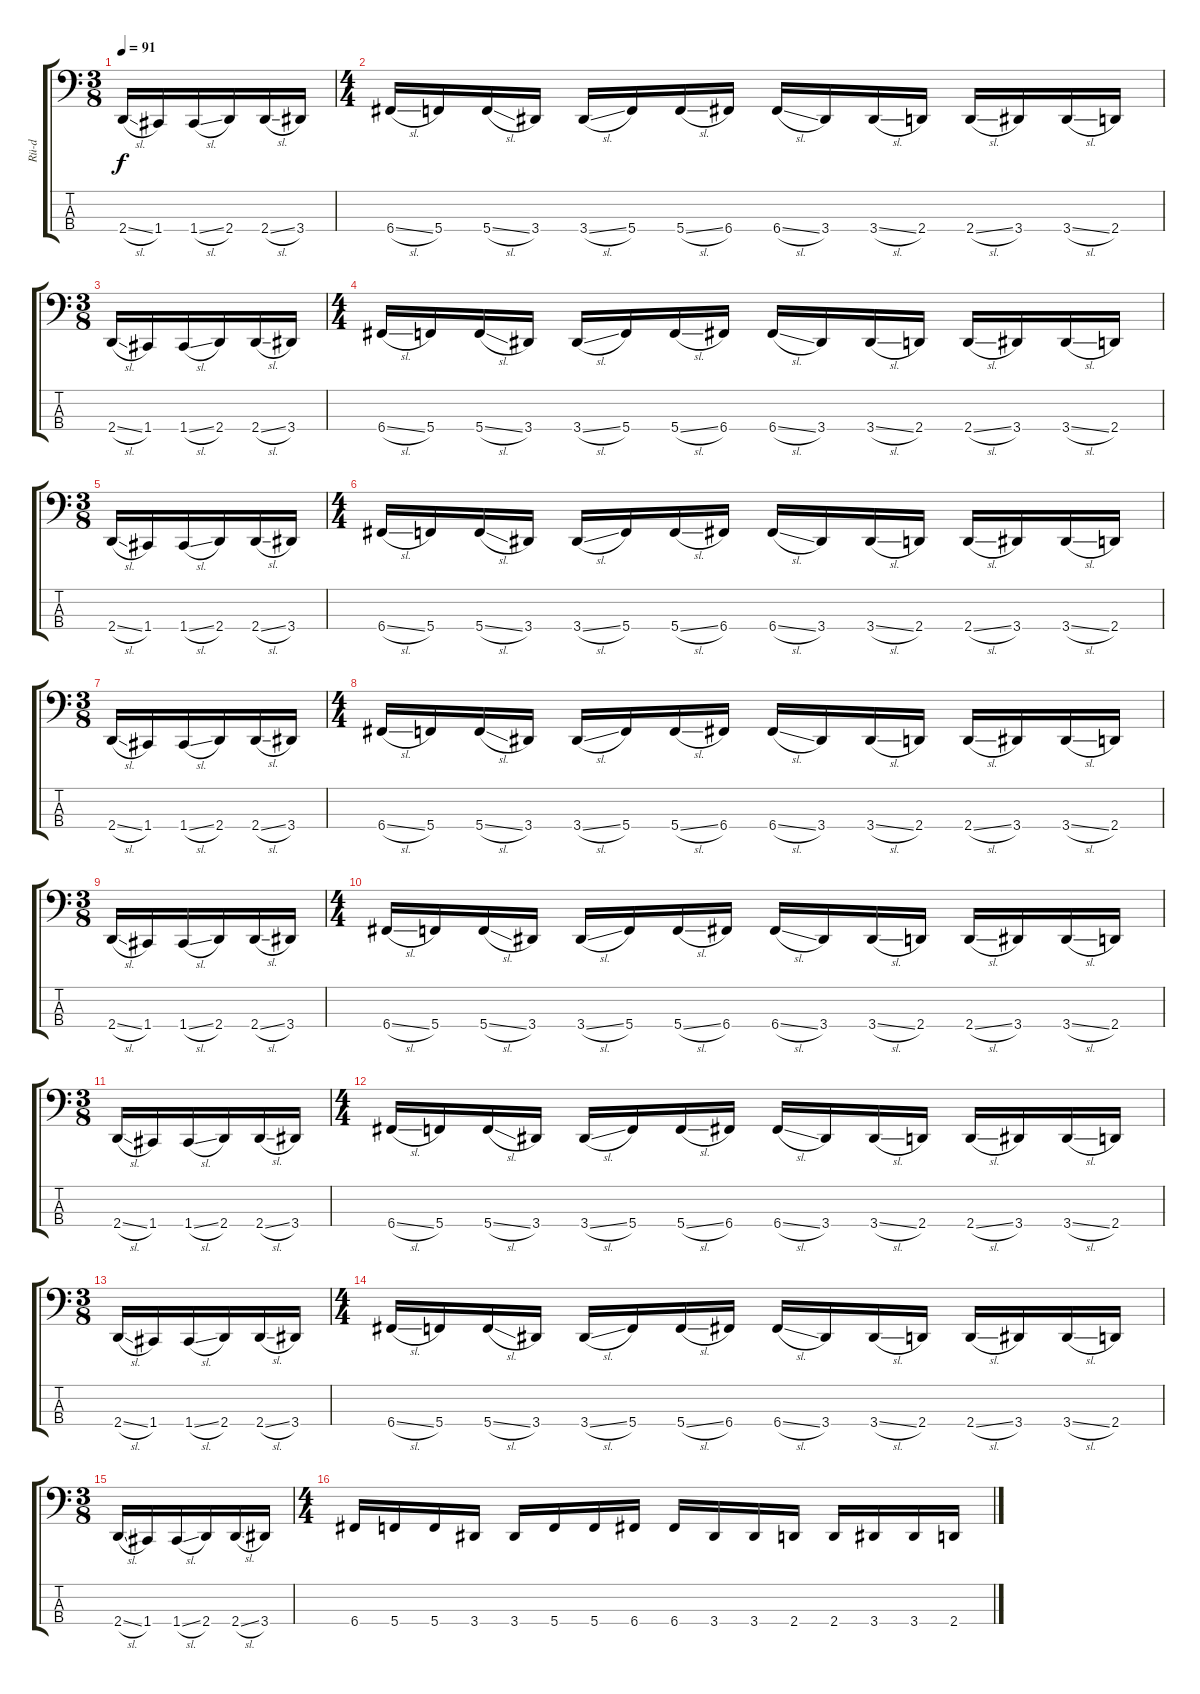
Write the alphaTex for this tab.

\track ("Rü-d" "Rü-d") {instrument electricbassfinger}
\staff {score tabs}
\tuning (F2 C2 G1 C1) {hide}
\ts (3 8)
\tempo 91
\clef f4
\ks c
2.4{sl}.16{dy f} 1.4.16 1.4{sl}.16 2.4.16 2.4{sl}.16 3.4.16 |
\ts (4 4)
6.4{sl}.16 5.4.16 5.4{sl}.16 3.4.16 3.4{sl}.16 5.4.16 5.4{sl}.16 6.4.16 6.4{sl}.16 3.4.16 3.4{sl}.16 2.4.16 2.4{sl}.16 3.4.16 3.4{sl}.16 2.4.16 |
\ts (3 8)
2.4{sl}.16 1.4.16 1.4{sl}.16 2.4.16 2.4{sl}.16 3.4.16 |
\ts (4 4)
6.4{sl}.16 5.4.16 5.4{sl}.16 3.4.16 3.4{sl}.16 5.4.16 5.4{sl}.16 6.4.16 6.4{sl}.16 3.4.16 3.4{sl}.16 2.4.16 2.4{sl}.16 3.4.16 3.4{sl}.16 2.4.16 |
\ts (3 8)
2.4{sl}.16 1.4.16 1.4{sl}.16 2.4.16 2.4{sl}.16 3.4.16 |
\ts (4 4)
6.4{sl}.16 5.4.16 5.4{sl}.16 3.4.16 3.4{sl}.16 5.4.16 5.4{sl}.16 6.4.16 6.4{sl}.16 3.4.16 3.4{sl}.16 2.4.16 2.4{sl}.16 3.4.16 3.4{sl}.16 2.4.16 |
\ts (3 8)
2.4{sl}.16 1.4.16 1.4{sl}.16 2.4.16 2.4{sl}.16 3.4.16 |
\ts (4 4)
6.4{sl}.16 5.4.16 5.4{sl}.16 3.4.16 3.4{sl}.16 5.4.16 5.4{sl}.16 6.4.16 6.4{sl}.16 3.4.16 3.4{sl}.16 2.4.16 2.4{sl}.16 3.4.16 3.4{sl}.16 2.4.16 |
\ts (3 8)
2.4{sl}.16 1.4.16 1.4{sl}.16 2.4.16 2.4{sl}.16 3.4.16 |
\ts (4 4)
6.4{sl}.16 5.4.16 5.4{sl}.16 3.4.16 3.4{sl}.16 5.4.16 5.4{sl}.16 6.4.16 6.4{sl}.16 3.4.16 3.4{sl}.16 2.4.16 2.4{sl}.16 3.4.16 3.4{sl}.16 2.4.16 |
\ts (3 8)
2.4{sl}.16 1.4.16 1.4{sl}.16 2.4.16 2.4{sl}.16 3.4.16 |
\ts (4 4)
6.4{sl}.16 5.4.16 5.4{sl}.16 3.4.16 3.4{sl}.16 5.4.16 5.4{sl}.16 6.4.16 6.4{sl}.16 3.4.16 3.4{sl}.16 2.4.16 2.4{sl}.16 3.4.16 3.4{sl}.16 2.4.16 |
\ts (3 8)
2.4{sl}.16 1.4.16 1.4{sl}.16 2.4.16 2.4{sl}.16 3.4.16 |
\ts (4 4)
6.4{sl}.16 5.4.16 5.4{sl}.16 3.4.16 3.4{sl}.16 5.4.16 5.4{sl}.16 6.4.16 6.4{sl}.16 3.4.16 3.4{sl}.16 2.4.16 2.4{sl}.16 3.4.16 3.4{sl}.16 2.4.16 |
\ts (3 8)
2.4{sl}.16 1.4.16 1.4{sl}.16 2.4.16 2.4{sl}.16 3.4.16 |
\ts (4 4)
6.4.16 5.4.16 5.4.16 3.4.16 3.4.16 5.4.16 5.4.16 6.4.16 6.4.16 3.4.16 3.4.16 2.4.16 2.4.16 3.4.16 3.4.16 2.4.16
